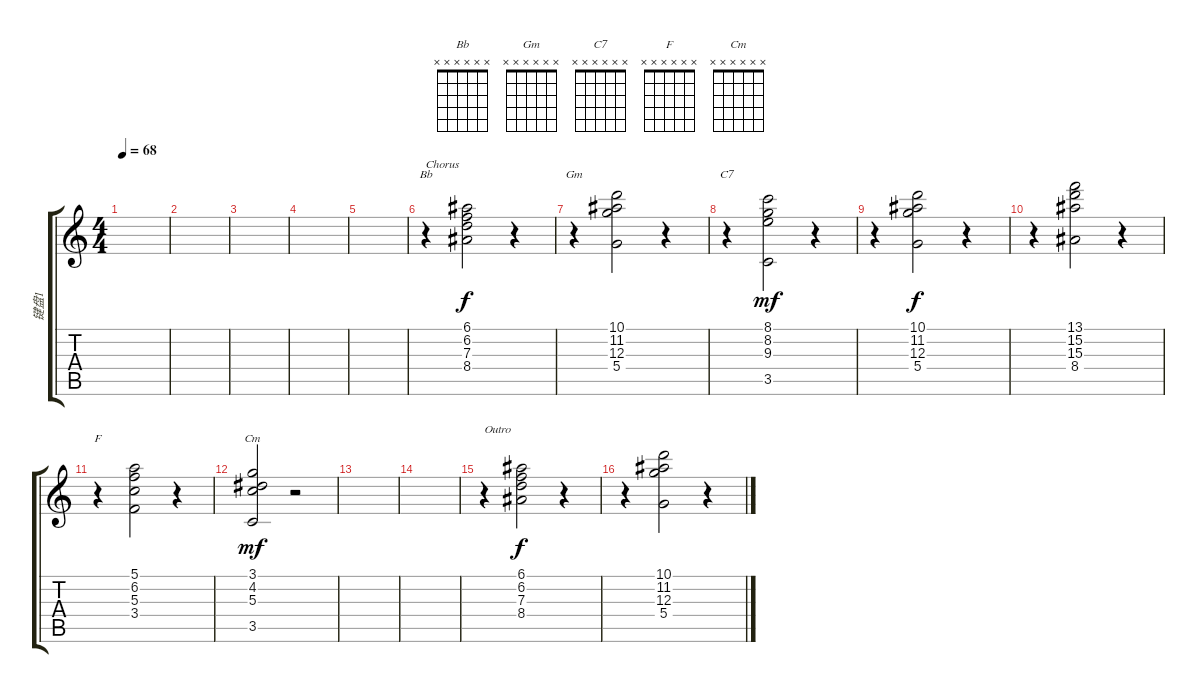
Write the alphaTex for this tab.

\track ("键盘1" "键盘1") {instrument fx5brightness}
\staff {score tabs}
\tuning (E5 B4 G4 D4 A3 E3) {hide}
\chord ("Bb" x x x x x x)
\chord ("Gm" x x x x x x)
\chord ("C7" x x x x x x)
\chord ("F" x x x x x x)
\chord ("Cm" x x x x x x)
\ts (4 4)
\tempo 68
\clef g2
\ks c
|
|
|
|
|
r.4{ch "Bb" txt "Chorus"} (6.1 6.2 7.3 8.4).2{dy f} r.4 |
r.4{ch "Gm"} (10.1 11.2 12.3 5.4).2 r.4 |
r.4{ch "C7"} (8.1 8.2 9.3 3.5).2{dy mf} r.4 |
r.4 (10.1 11.2 12.3 5.4).2{dy f} r.4 |
r.4 (13.1 15.2 15.3 8.4).2 r.4 |
r.4{ch "F"} (5.1 6.2 5.3 3.4).2 r.4 |
(3.1 4.2 5.3 3.5).2{ch "Cm" dy mf} r.2 |
|
|
r.4{txt "Outro"} (6.1 6.2 7.3 8.4).2{dy f} r.4 |
r.4 (10.1 11.2 12.3 5.4).2 r.4
